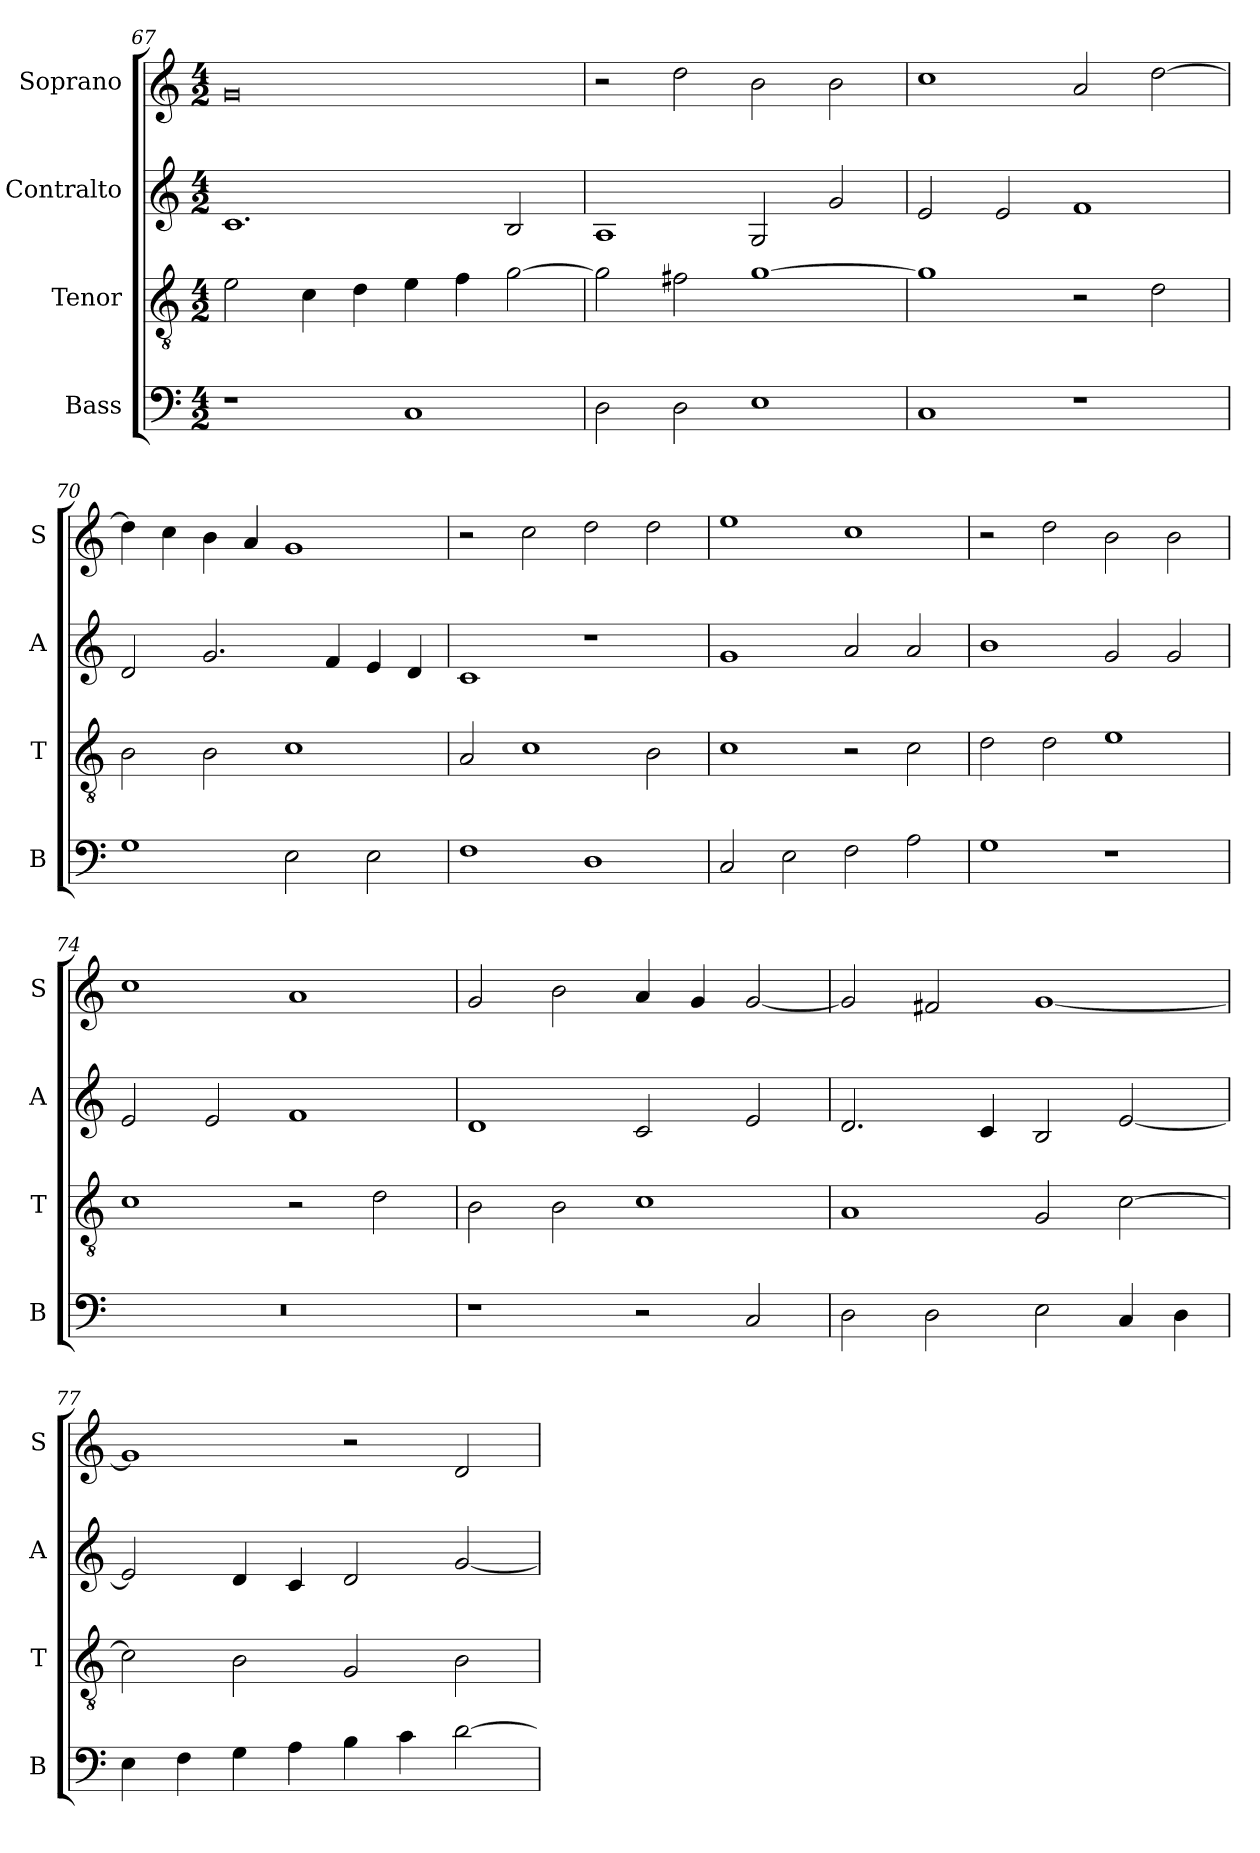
**kern	**kern	**kern	**kern
*part4	*part3	*part2	*part1
*staff4	*staff3	*staff2	*staff1
*I"Bass	*I"Tenor	*I"Contralto	*I"Soprano
*I'B	*I'T	*I'A	*I'S
*clefF4	*clefGv2	*clefG2	*clefG2
*k[]	*k[]	*k[]	*k[]
*C:ion	*C:ion	*C:ion	*C:ion
*M4/2	*M4/2	*M4/2	*M4/2
=67	=67	=67	=67
1r	2e	1.c	0g
.	4c	.	.
.	4d	.	.
1C	4e	.	.
.	4f	.	.
.	[2g	2B	.
=68	=68	=68	=68
2D	2g]	1A	2r
2D	2f#X	.	2dd
1E	[1g	2G	2b
.	.	2g	2b
=69	=69	=69	=69
1C	1g]	2e	1cc
.	.	2e	.
1r	2r	1f	2a
.	2d	.	[2dd
=70	=70	=70	=70
1G	2B	2d	4dd]
.	.	.	4cc
.	2B	2.g	4b
.	.	.	4a
2E	1c	.	1g
.	.	4f	.
2E	.	4e	.
.	.	4d	.
=71	=71	=71	=71
1F	2A	1c	2r
.	1c	.	2cc
1D	.	1r	2dd
.	2B	.	2dd
=72	=72	=72	=72
2C	1c	1g	1ee
2E	.	.	.
2F	2r	2a	1cc
2A	2c	2a	.
=73	=73	=73	=73
1G	2d	1b	2r
.	2d	.	2dd
1r	1e	2g	2b
.	.	2g	2b
=74	=74	=74	=74
0r	1c	2e	1cc
.	.	2e	.
.	2r	1f	1a
.	2d	.	.
=75	=75	=75	=75
1r	2B	1d	2g
.	2B	.	2b
2r	1c	2c	4a
.	.	.	4g
2C	.	2e	[2g
=76	=76	=76	=76
2D	1A	2.d	2g]
2D	.	.	2f#X
.	.	4c	.
2E	2G	2B	[1g
4C	[2c	[2e	.
4D	.	.	.
=77	=77	=77	=77
4E	2c]	2e]	1g]
4F	.	.	.
4G	2B	4d	.
4A	.	4c	.
4B	2G	2d	2r
4c	.	.	.
[2d	2B	[2g	2d
=	=	=	=
*-	*-	*-	*-
